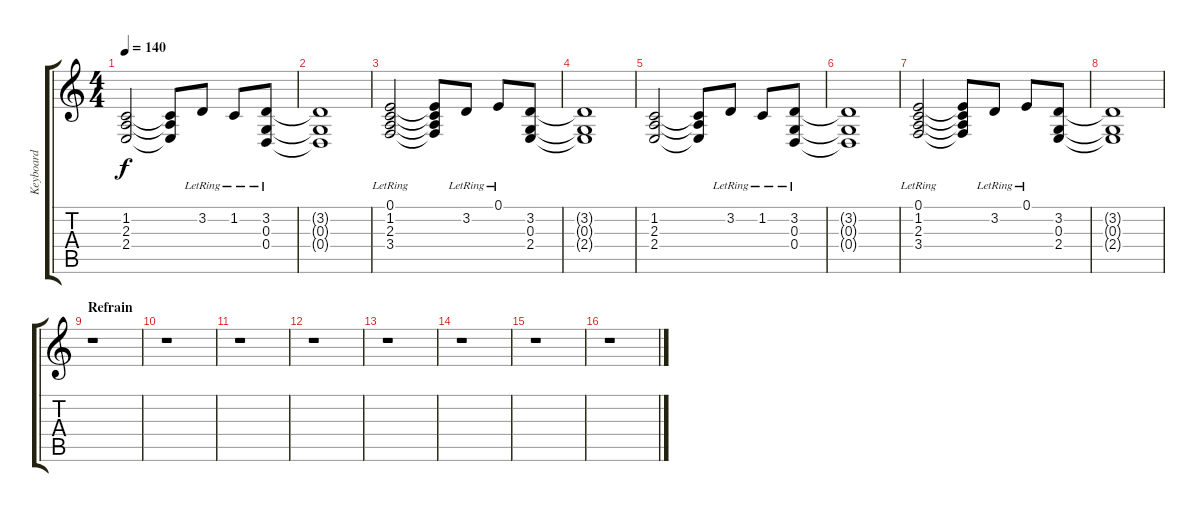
\track ("Keyboard" "Keyboard") {instrument acousticgrandpiano}
\staff {score tabs}
\tuning (E4 B3 G3 D3 A2 E2) {hide}
\ts (4 4)
\tempo 140
\clef g2
\ks c
(1.2 2.3 2.4).2{dy f} (1.2{t} 2.3{t} 2.4{t}).8 3.2{lr}.8 1.2{lr}.8 (3.2{lr} 0.3{lr} 0.4{lr}).8 |
(3.2{t} 0.3{t} 0.4{t}).1 |
(0.1{lr} 1.2{lr} 2.3{lr} 3.4{lr}).2 (0.1{t} 1.2{t} 2.3{t} 3.4{t}).8 3.2{lr}.8 0.1{lr}.8 (3.2 0.3 2.4).8 |
(3.2{t} 0.3{t} 2.4{t}).1 |
(1.2 2.3 2.4).2 (1.2{t} 2.3{t} 2.4{t}).8 3.2{lr}.8 1.2{lr}.8 (3.2{lr} 0.3{lr} 0.4{lr}).8 |
(3.2{t} 0.3{t} 0.4{t}).1 |
(0.1{lr} 1.2{lr} 2.3{lr} 3.4{lr}).2 (0.1{t} 1.2{t} 2.3{t} 3.4{t}).8 3.2{lr}.8 0.1{lr}.8 (3.2 0.3 2.4).8 |
(3.2{t} 0.3{t} 2.4{t}).1 |
\section ("" "Refrain")
r.1 |
r.1 |
r.1 |
r.1 |
r.1 |
r.1 |
r.1 |
r.1
